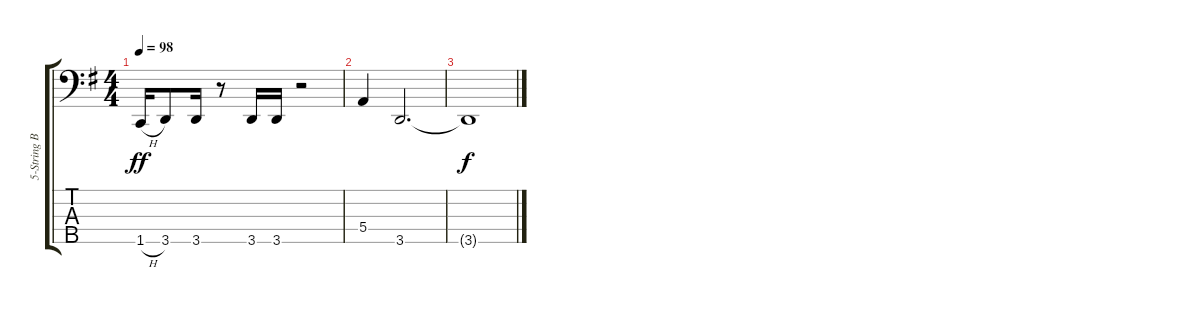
\track ("5-String Bass" "5-String B") {instrument electricbassfinger}
\staff {score tabs}
\tuning (G2 D2 A1 E1 B0) {hide}
\ts (4 4)
\tempo 98
\clef f4
\ks g
1.5{h}.16{dy ff} 3.5.8 3.5.16 r.8 3.5.16 3.5.16 r.2 |
5.4.4 3.5.2{d} |
3.5{t}.1{dy f}
